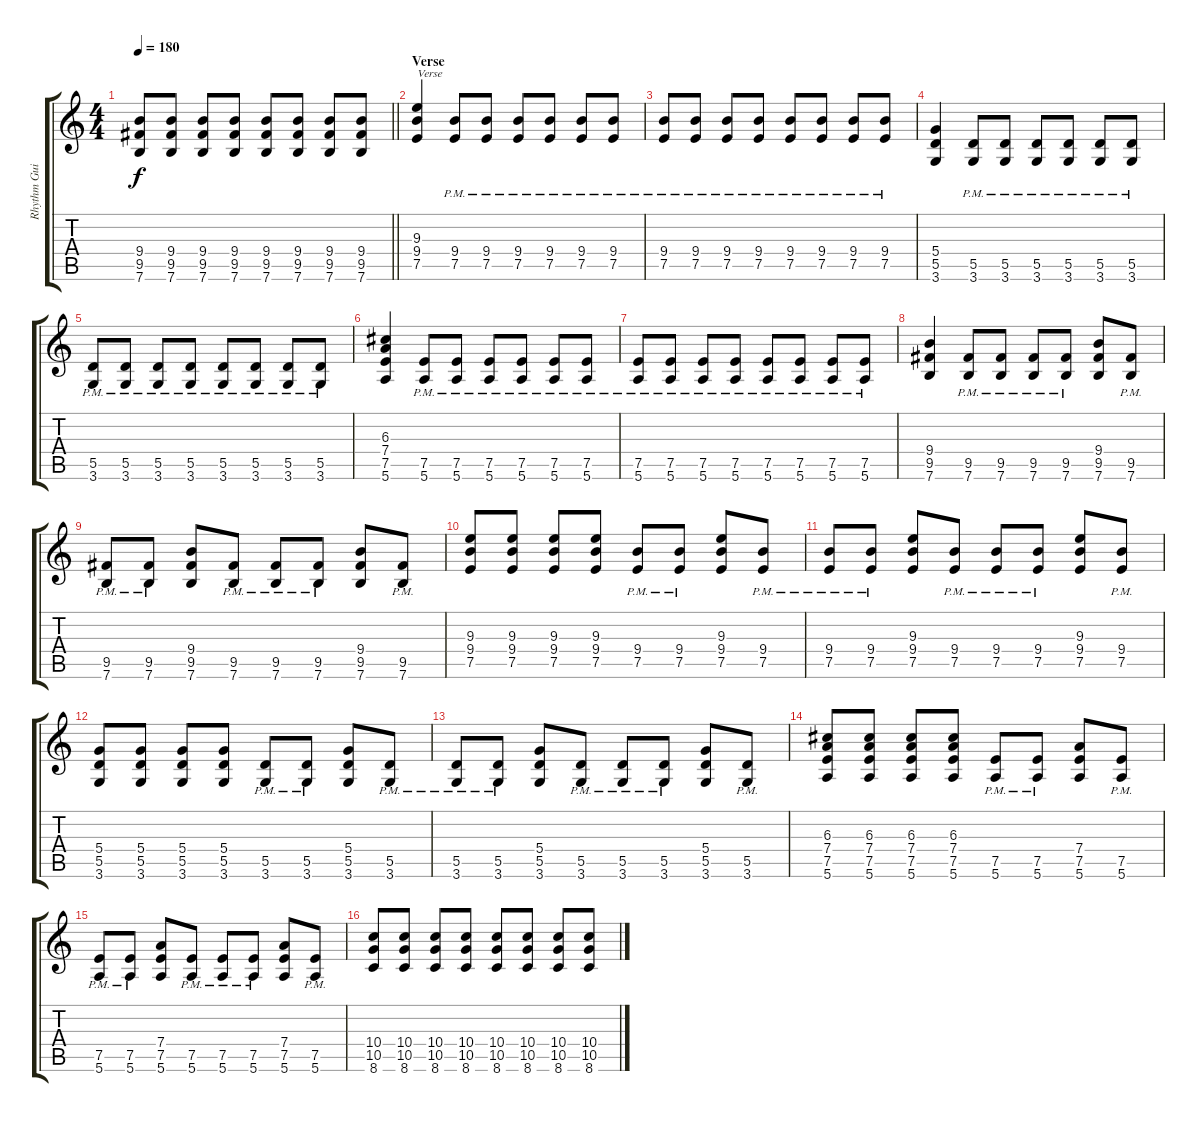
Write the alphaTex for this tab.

\track ("Rhythm Guitar - Tony Sly" "Rhythm Gui") {instrument distortionguitar}
\staff {score tabs}
\tuning (E4 B3 G3 D3 A2 E2) {hide}
\ts (4 4)
\tempo 180
\clef g2
\barLineRight lightlight
\ks c
(9.4 9.5 7.6).8{dy f} (9.4 9.5 7.6).8 (9.4 9.5 7.6).8 (9.4 9.5 7.6).8 (9.4 9.5 7.6).8 (9.4 9.5 7.6).8 (9.4 9.5 7.6).8 (9.4 9.5 7.6).8 |
\section ("" "Verse")
(9.3 9.4 7.5).4{txt "Verse"} (9.4{pm} 7.5{pm}).8 (9.4{pm} 7.5{pm}).8 (9.4{pm} 7.5{pm}).8 (9.4{pm} 7.5{pm}).8 (9.4{pm} 7.5{pm}).8 (9.4{pm} 7.5{pm}).8 |
(9.4{pm} 7.5{pm}).8 (9.4{pm} 7.5{pm}).8 (9.4{pm} 7.5{pm}).8 (9.4{pm} 7.5{pm}).8 (9.4{pm} 7.5{pm}).8 (9.4{pm} 7.5{pm}).8 (9.4{pm} 7.5{pm}).8 (9.4{pm} 7.5{pm}).8 |
(5.4 5.5 3.6).4 (5.5{pm} 3.6{pm}).8 (5.5{pm} 3.6{pm}).8 (5.5{pm} 3.6{pm}).8 (5.5{pm} 3.6{pm}).8 (5.5{pm} 3.6{pm}).8 (5.5{pm} 3.6{pm}).8 |
(5.5{pm} 3.6{pm}).8 (5.5{pm} 3.6{pm}).8 (5.5{pm} 3.6{pm}).8 (5.5{pm} 3.6{pm}).8 (5.5{pm} 3.6{pm}).8 (5.5{pm} 3.6{pm}).8 (5.5{pm} 3.6{pm}).8 (5.5{pm} 3.6{pm}).8 |
(6.3 7.4 7.5 5.6).4 (7.5{pm} 5.6{pm}).8 (7.5{pm} 5.6{pm}).8 (7.5{pm} 5.6{pm}).8 (7.5{pm} 5.6{pm}).8 (7.5{pm} 5.6{pm}).8 (7.5{pm} 5.6{pm}).8 |
(7.5{pm} 5.6{pm}).8 (7.5{pm} 5.6{pm}).8 (7.5{pm} 5.6{pm}).8 (7.5{pm} 5.6{pm}).8 (7.5{pm} 5.6{pm}).8 (7.5{pm} 5.6{pm}).8 (7.5{pm} 5.6{pm}).8 (7.5{pm} 5.6{pm}).8 |
(9.4 9.5 7.6).4 (9.5{pm} 7.6{pm}).8 (9.5{pm} 7.6{pm}).8 (9.5{pm} 7.6{pm}).8 (9.5{pm} 7.6{pm}).8 (9.4 9.5 7.6).8 (9.5{pm} 7.6{pm}).8 |
(9.5{pm} 7.6{pm}).8 (9.5{pm} 7.6{pm}).8 (9.4 9.5 7.6).8 (9.5{pm} 7.6{pm}).8 (9.5{pm} 7.6{pm}).8 (9.5{pm} 7.6{pm}).8 (9.4 9.5 7.6).8 (9.5{pm} 7.6{pm}).8 |
(9.3 9.4 7.5).8 (9.3 9.4 7.5).8 (9.3 9.4 7.5).8 (9.3 9.4 7.5).8 (9.4{pm} 7.5{pm}).8 (9.4{pm} 7.5{pm}).8 (9.3 9.4 7.5).8 (9.4{pm} 7.5{pm}).8 |
(9.4{pm} 7.5{pm}).8 (9.4{pm} 7.5{pm}).8 (9.3 9.4 7.5).8 (9.4{pm} 7.5{pm}).8 (9.4{pm} 7.5{pm}).8 (9.4{pm} 7.5{pm}).8 (9.3 9.4 7.5).8 (9.4{pm} 7.5{pm}).8 |
(5.4 5.5 3.6).8 (5.4 5.5 3.6).8 (5.4 5.5 3.6).8 (5.4 5.5 3.6).8 (5.5{pm} 3.6{pm}).8 (5.5{pm} 3.6{pm}).8 (5.4 5.5 3.6).8 (5.5{pm} 3.6{pm}).8 |
(5.5{pm} 3.6{pm}).8 (5.5{pm} 3.6{pm}).8 (5.4 5.5 3.6).8 (5.5{pm} 3.6{pm}).8 (5.5{pm} 3.6{pm}).8 (5.5{pm} 3.6{pm}).8 (5.4 5.5 3.6).8 (5.5{pm} 3.6{pm}).8 |
(6.3 7.4 7.5 5.6).8 (6.3 7.4 7.5 5.6).8 (6.3 7.4 7.5 5.6).8 (6.3 7.4 7.5 5.6).8 (7.5{pm} 5.6{pm}).8 (7.5{pm} 5.6{pm}).8 (7.4 7.5 5.6).8 (7.5{pm} 5.6{pm}).8 |
(7.5{pm} 5.6{pm}).8 (7.5{pm} 5.6{pm}).8 (7.4 7.5 5.6).8 (7.5{pm} 5.6{pm}).8 (7.5{pm} 5.6{pm}).8 (7.5{pm} 5.6{pm}).8 (7.4 7.5 5.6).8 (7.5{pm} 5.6{pm}).8 |
(10.4 10.5 8.6).8 (10.4 10.5 8.6).8 (10.4 10.5 8.6).8 (10.4 10.5 8.6).8 (10.4 10.5 8.6).8 (10.4 10.5 8.6).8 (10.4 10.5 8.6).8 (10.4 10.5 8.6).8
